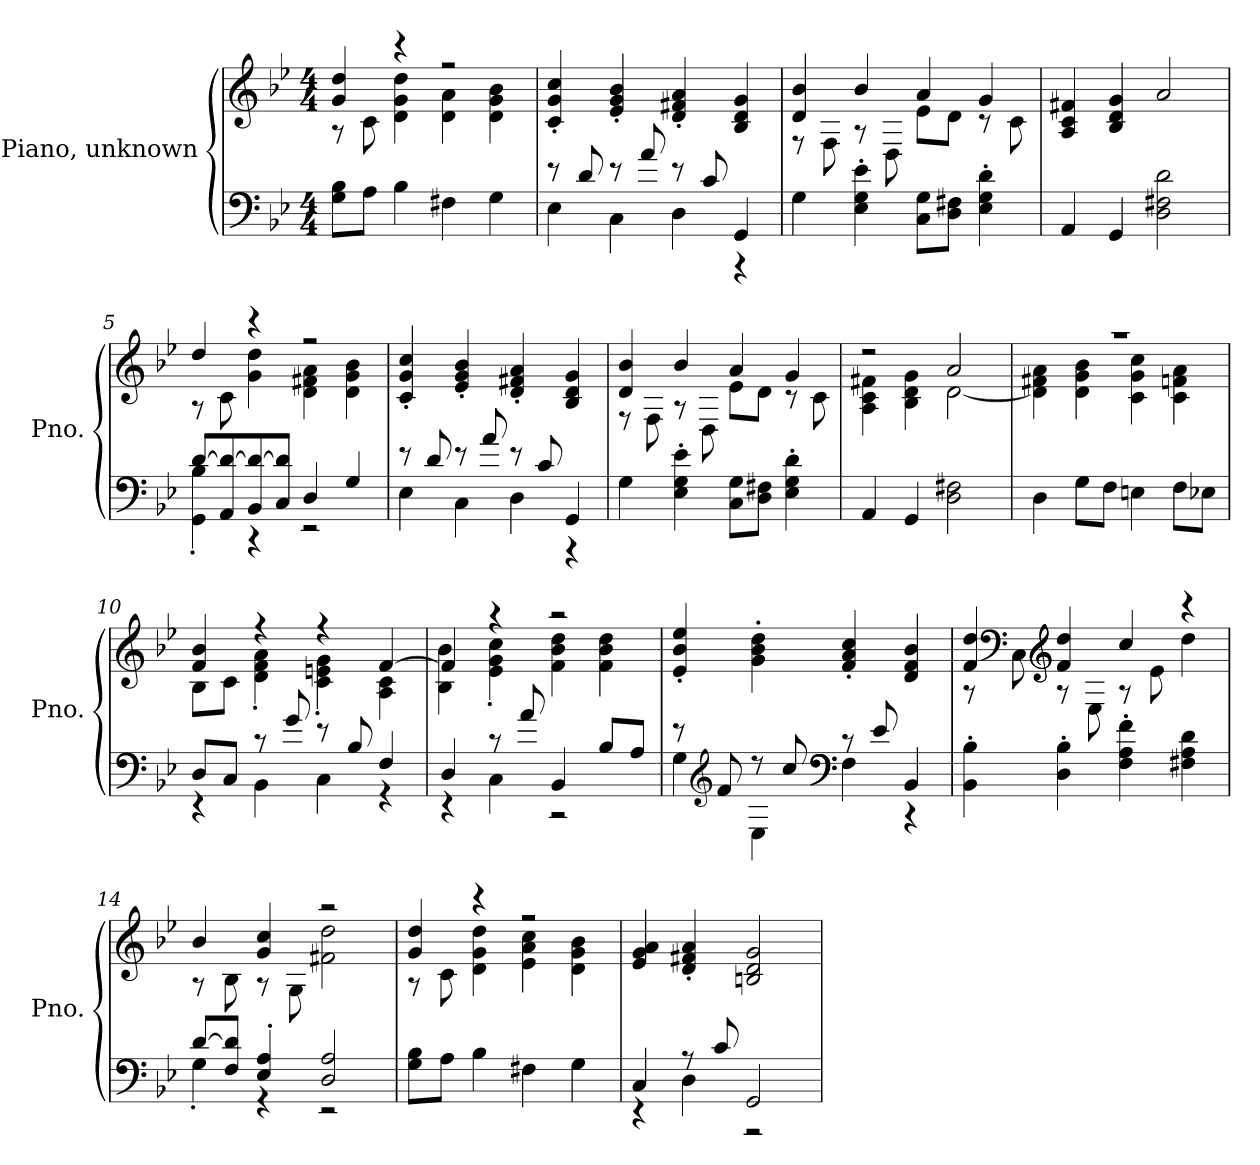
**kern	**kern
*part1	*part1
*staff2	*staff1
*I"Piano, unknown	*
*I'Pno.	*
*clefF4	*clefG2
*k[b-e-]	*k[b-e-]
*M4/4	*M4/4
*MM120	*MM120
=1	=1
*	*^
8G\ 8B-\L	4g/ 4dd/	8r
8A\J	.	8c\
4B-\	4r	4d\ 4g\ 4dd\
4F#X\	2r	4d\ 4a\
4G\	.	4d\ 4g\ 4b-\
*	*v	*v
=2	=2
*^	*
8r	4E-\	4c/' 4g/' 4cc/'
8d/	.	.
8r	4C\	4e-/' 4g/' 4b-/'
8a/	.	.
8r	4D\	4d/' 4f#X/' 4a/'
8c/	.	.
4GG/	4r	4B-/ 4d/ 4g/
*v	*v	*
=3	=3
*	*^
4G\	4d/ 4b-/	8r
.	.	8F\
4E-\' 4G\' 4e-\'	4b-/	8r
.	.	8D\
8C\ 8G\L	4a/	8e-\L
8D\ 8F#X\J	.	8d\J
4E-\' 4G\' 4d\'	4g/	8r
.	.	8c\
*	*v	*v
=4	=4
4AA/	4A/ 4c/ 4f#X/
4GG/	4B-/ 4d/ 4g/
2D\ 2F#X\ 2d\	2a/
=5	=5
*^	*^
[8d/L	4GG\' 4B-\'	4dd/	8r
8AA/ 8d/_	.	.	8c\
8BB-/ 8d/_	4r	4r	4g\ 4dd\
8C/ 8d/]J	.	.	.
4D/	2r	2r	4d\ 4f#X\ 4a\
4G/	.	.	4d\ 4g\ 4b-\
*	*	*v	*v
!!LO:LB:g=z
=6	=6	=6
8r	4E-\	4c/' 4g/' 4cc/'
8d/	.	.
8r	4C\	4e-/' 4g/' 4b-/'
8a/	.	.
8r	4D\	4d/' 4f#X/' 4a/'
8c/	.	.
4GG/	4r	4B-/ 4d/ 4g/
*v	*v	*
=7	=7
*	*^
4G\	4d/ 4b-/	8r
.	.	8F\
4E-\' 4G\' 4e-\'	4b-/	8r
.	.	8D\
8C\ 8G\L	4a/	8e-\L
8D\ 8F#X\J	.	8d\J
4E-\' 4G\' 4d\'	4g/	8r
.	.	8c\
=8	=8	=8
4AA/	2r	4A\ 4c\ 4f#X\
4GG/	.	4B-\ 4d\ 4g\
2D\ 2F#X\	2a/	[2d\
=9	=9	=9
4D\	1r	4d\] 4f#X\ 4a\
8G\L	.	4d\ 4g\ 4b-\
8F\J	.	.
4En\	.	4c\ 4g\ 4cc\
8F\L	.	4c\ 4fn\ 4a\
8E-X\J	.	.
=10	=10	=10
*^	*	*
8D/L	4r	4f/ 4b-/	8B-\L
8C/J	.	.	8c\J
8r	4BB-\	4r	4d\' 4f\' 4a\'
8g/	.	.	.
8r	4C\	4r	4c\' 4en\' 4g\'
8B-/	.	.	.
4F/	4r	[4f/	4A\ 4c\
!!LO:LB:g=z	!!
=11	=11	=11	=11
4D/	4r	4f/]	4B-\ 4b-\
8r	4C\	4r	4e-\' 4g\' 4cc\'
8a/	.	.	.
4BB-/	2r	2r	4f\ 4b-\ 4dd\
8B-/L	.	.	4f\ 4b-\ 4dd\
8A/J	.	.	.
*	*	*v	*v
=12	=12	=12
8r	4G\	4e-/' 4b-/' 4ee-/'
*clefG2	*	*
8f/	.	.
8r	4E-\	4g\' 4b-\' 4dd\'
8cc/	.	.
*clefF4	*	*
8r	4F\	4f/' 4a/' 4cc/'
8e-/	.	.
4BB-/	4r	4d/ 4f/ 4b-/
*v	*v	*
=13	=13
*	*^
4BB-\' 4B-\'	4f/ 4dd/	8r
*	*clefF4	*
.	.	8C\
*	*clefG2	*
4D\' 4B-\'	4f/ 4dd/	8r
.	.	8E-\
4F\' 4A\' 4f\'	4cc/	8r
.	.	8e-\
4F#X\ 4A\ 4d\	4r	4dd\
=14	=14	=14
*^	*	*
[8d/L	4G'\	4b-/	8r
8F/ 8d/]J	.	.	8B-\
4E-/' 4A/'	4r	4g/ 4cc/	8r
.	.	.	8G\
2D/ 2A/	2r	2r	2f#X\ 2dd\
*v	*v	*	*
!!LO:LB:g=z	!!
=15	=15	=15
8G\ 8B-\L	4g/ 4dd/	8r
8A\J	.	8c\
4B-\	4r	4d\ 4g\ 4dd\
4F#X\	2r	4e-\ 4a\ 4cc\
4G\	.	4d\ 4g\ 4b-\
*	*v	*v
=16	=16
*^	*
4C/	4r	4e-/ 4g/ 4a/
8r	4D\	4d/' 4f#X/' 4a/'
8c/	.	.
2GG/	2r	2Bn/ 2d/ 2g/
*v	*v	*
=	=
*-	*-
